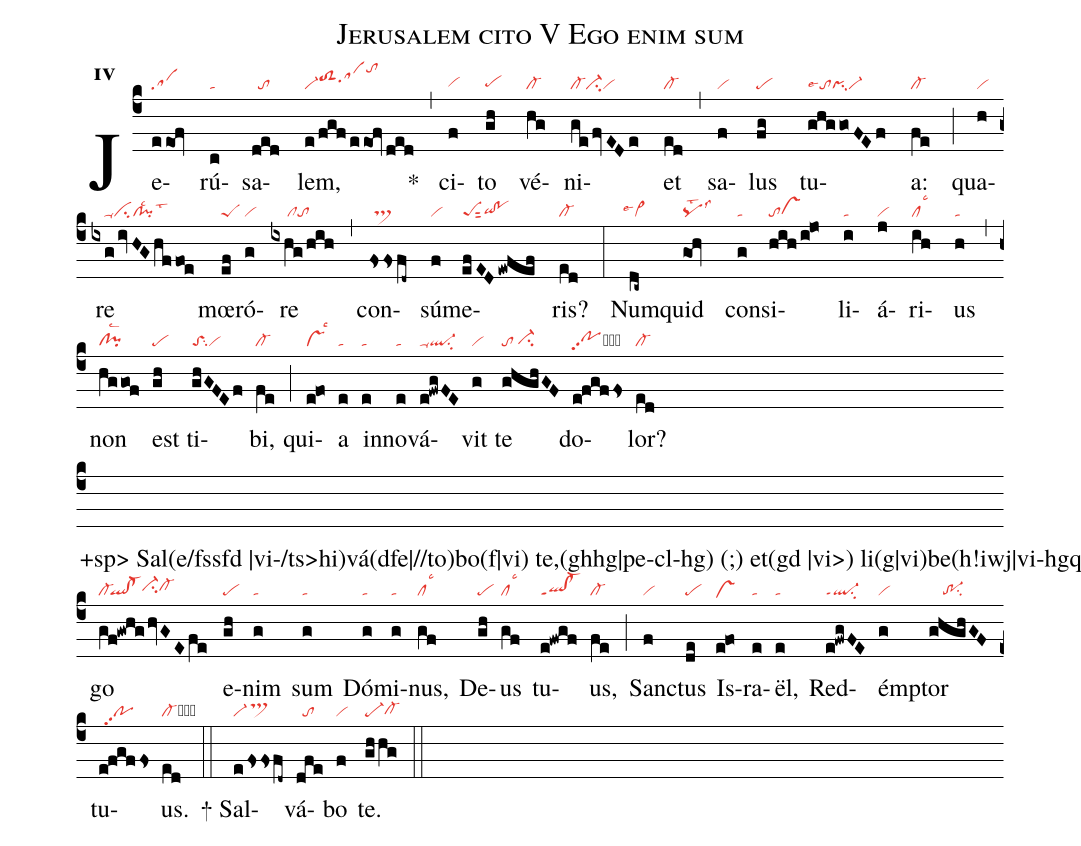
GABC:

name:Jerusalem cito V Ego enim sum;
office-part:re;
mode:4;
nabc-lines:1;
%%
initial-style: 1;
name: Jerusalem cito veniet;
mode: 4;
office-part: Responsorium;
annotation: Resp.;
annotation: iv;
nabc-lines: 1;
%%
(c4) Je(eeof|sa)rú(c|ta)sa(ded|//to)lem,(e/fgf/eeof/ded|vi-toS2hisahitohm) *(,) ci(f|vihg)to(gh|pehg) vé(hg|cl-)ni(ge/fvEDe|cl-ci-vi)et(ed|cl-) (,) sa(f|vi)lus(fg|pe) tu(ghggoFEf|tolse4pisu1vi-)a:(fe|cl-) (;) qua(h|vi)re(ixg/ivHGhffoe|////ta-cicl!pilsc2lst3) mœ(ef|peS)ró(g|vi)re(ixhg/hih|/////clto) (,) con(fssfd~|//ts>)sú(f|vi)me(efED/ewfef|peSsut2qihg!pohg)ris?(ed|cl-) (:) Num(dc~|``vi>lse4)quid(goh|pqlst2lss3) con(g|ta)si(hih/i!jo|tovshg)li(i|ta)á(j|vi)ri(ih|cllsc3)us(h|ta) (,) non(hggof|cl!pilsc2) est(gh|pe) ti(ghGFEf|toSsu2vi)bi,(fe|cl-) (;) qui(e!fo|vslsc3)a(e|ta) in(e|ta)no(e|ta)vá(e!fwgFE|ql-ppu1su2)vit(g|vi) te(ghghGF|to/ci-hg) do(e!fgffs|pohhpp22)lor?(ed|cl-) (:)
<sp>+<sp> Sal(e/fssfd~|vi-/ts>hi)vá(dfe|//to)bo(f|vi) te,(ghhg|pe-cl-hg) (;) et(gd~|vi>) li(g|vi)be(h!iwj|vi-hgqlhk)rá(jg|cl-)bo(hf|clM-) te,(hg/ffd/gv|cl-vi-`cl-`vi-) (,) no(ixhg/hih|//////clto)li(f|vi-) ti(d!ewf|qlppt1)mé(egFE|pe-1su2)re.(e|ta) (::)

<sp>V/</sp> E(h|obvi)go(gf!gwhg/hvGEfe|cl-`ql!cl-ci-hhcl-hh) e(gh|pe)nim(g|ta) sum(g|ta) Dó(g|ta)mi(g|ta)nus,(gf|cllsc3) De(gh|pe)us(gf|cllsc3) tu(e!fwgf|ql!cl-ppt1)us,(fe|cl-) (;) Sanc(f|vi)tus(de|pe) Is(e!fo|vshe)ra(e|ta)ël,(e|ta) Red(e!fwgFE|ql-ppt1su2)émp(g|vi)tor(ghghGF|////tr-1su2) tu(e!fgffs|//popp2)us.(ed|cl-cb) (::)
<sp>+</sp> Sal(e/fssfd~|vi-/ts>hi)vá(dfe|//to)bo(f|vi) te.(ghhg|pe-cl-hg) (::)
